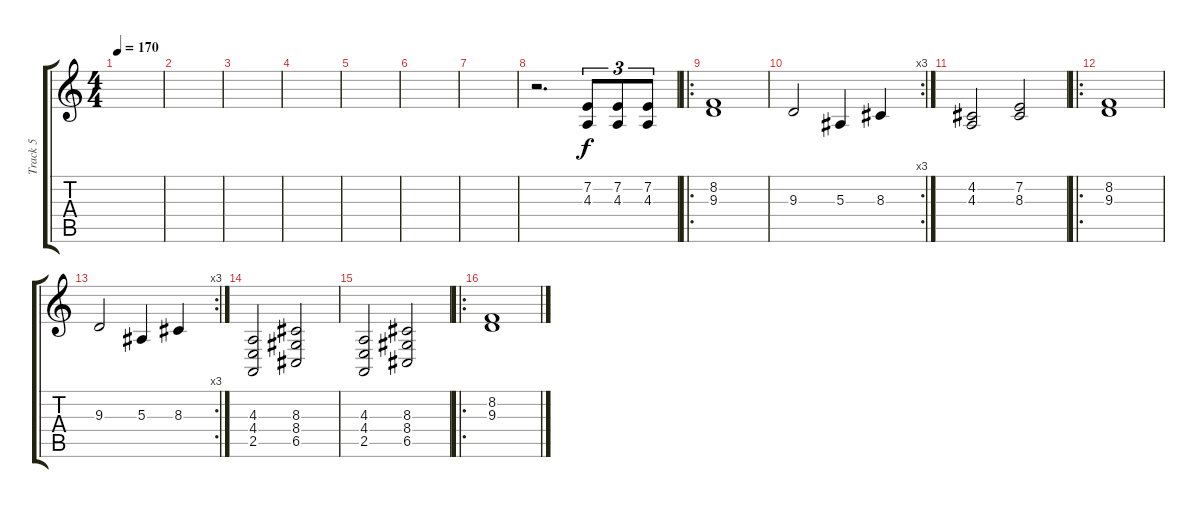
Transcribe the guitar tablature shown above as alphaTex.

\track ("Track 5" "Track 5") {instrument stringensemble1}
\staff {score tabs}
\tuning (D4 A3 F3 C3 G2 D2) {hide}
\ts (4 4)
\tempo 170
\clef g2
\ks c
|
|
|
|
|
|
|
r.2{d} (7.2 4.3).8{tu (3 2)} (7.2 4.3).8{tu (3 2)} (7.2 4.3).8{tu (3 2)} |
\ro
(8.2 9.3).1 |
\rc 3
9.3.2 5.3.4 8.3.4 |
(4.2 4.3).2 (7.2 8.3).2 |
\ro
(8.2 9.3).1 |
\rc 3
9.3.2 5.3.4 8.3.4 |
(4.3 4.4 2.5).2 (8.3 8.4 6.5).2 |
(4.3 4.4 2.5).2 (8.3 8.4 6.5).2 |
\ro
(8.2 9.3).1
